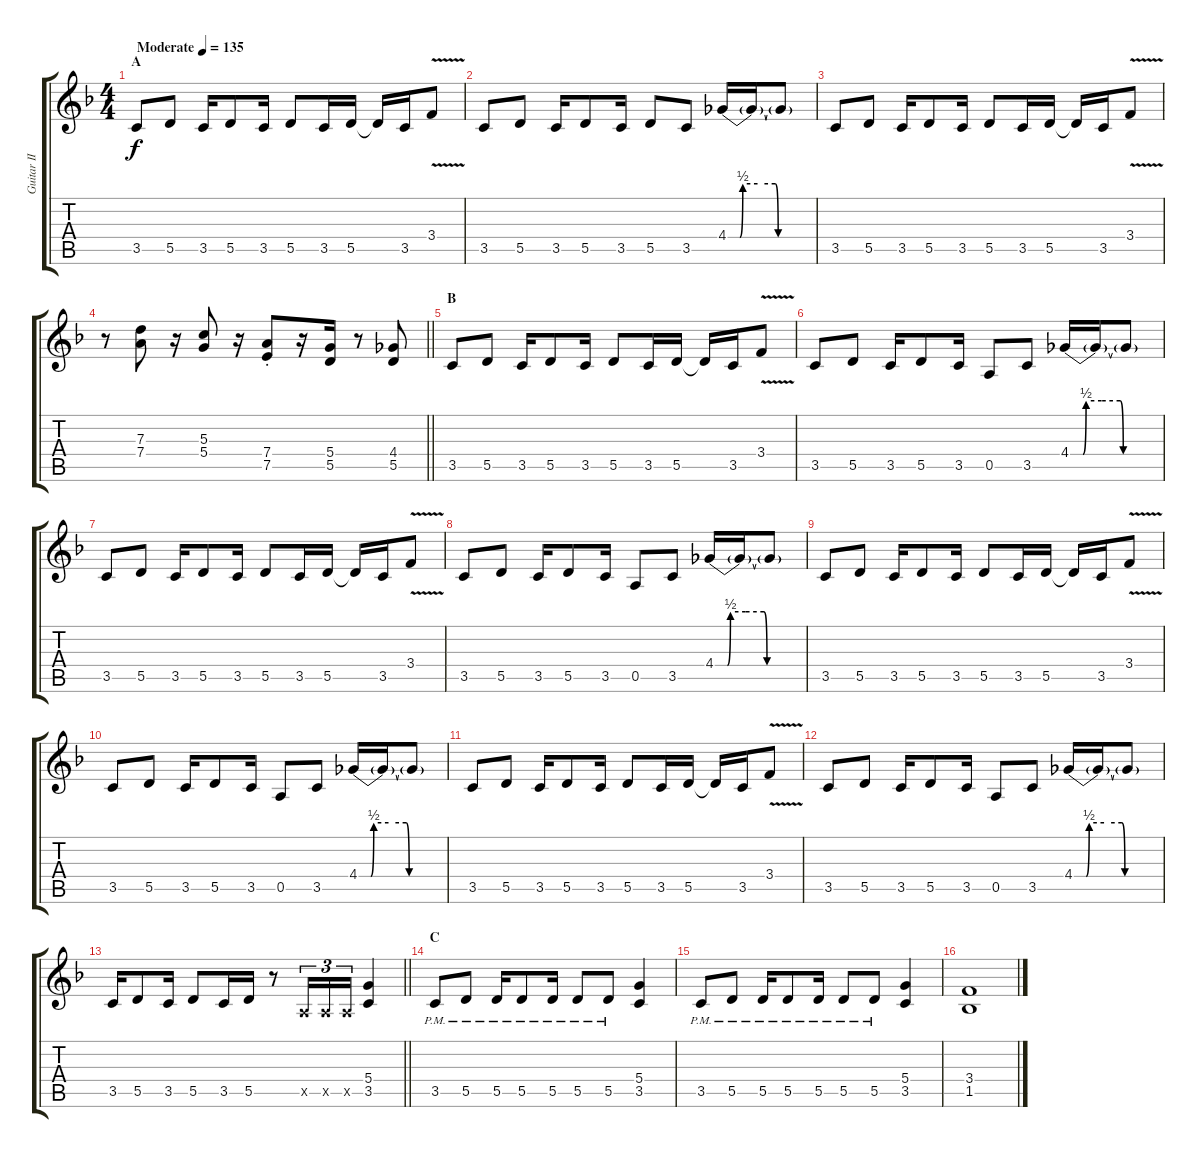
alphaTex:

\track ("Guitar II" "Guitar II") {instrument overdrivenguitar}
\staff {score tabs}
\tuning (E4 B3 G3 D3 A2 E2) {hide}
\ts (4 4)
\section ("" "A")
\tempo (135 "Moderate")
\clef g2
\ks f
3.5.8{dy f instrument overdrivenguitar} 5.5.8 3.5.16 5.5.8 3.5.16 5.5.8 3.5.16 5.5.16 5.5{t}.16 3.5.16 3.4{v}.8 |
3.5.8 5.5.8 3.5.16 5.5.8 3.5.16 5.5.8 3.5.8 4.4{be (custom 0 0 8 0 10 2 20 2 32 2 34 0 41 0 60 0)}.16 4.4{t}.16 4.4{t}.8 |
3.5.8 5.5.8 3.5.16 5.5.8 3.5.16 5.5.8 3.5.16 5.5.16 5.5{t}.16 3.5.16 3.4{v}.8 |
\barLineRight lightlight
r.8 (7.3 7.4).8 r.16 (5.3 5.4).8 r.16 (7.4{st} 7.5{st}).8 r.16 (5.4 5.5).16 r.8 (4.4 5.5).8 |
\section ("" "B")
3.5.8 5.5.8 3.5.16 5.5.8 3.5.16 5.5.8 3.5.16 5.5.16 5.5{t}.16 3.5.16 3.4{v}.8 |
3.5.8 5.5.8 3.5.16 5.5.8 3.5.16 0.5.8 3.5.8 4.4{be (custom 0 0 8 0 10 2 20 2 32 2 34 0 41 0 60 0)}.16 4.4{t}.16 4.4{t}.8 |
3.5.8 5.5.8 3.5.16 5.5.8 3.5.16 5.5.8 3.5.16 5.5.16 5.5{t}.16 3.5.16 3.4{v}.8 |
3.5.8 5.5.8 3.5.16 5.5.8 3.5.16 0.5.8 3.5.8 4.4{be (custom 0 0 8 0 10 2 20 2 32 2 34 0 41 0 60 0)}.16 4.4{t}.16 4.4{t}.8 |
3.5.8 5.5.8 3.5.16 5.5.8 3.5.16 5.5.8 3.5.16 5.5.16 5.5{t}.16 3.5.16 3.4{v}.8 |
3.5.8 5.5.8 3.5.16 5.5.8 3.5.16 0.5.8 3.5.8 4.4{be (custom 0 0 8 0 10 2 20 2 32 2 34 0 41 0 60 0)}.16 4.4{t}.16 4.4{t}.8 |
3.5.8 5.5.8 3.5.16 5.5.8 3.5.16 5.5.8 3.5.16 5.5.16 5.5{t}.16 3.5.16 3.4{v}.8 |
3.5.8 5.5.8 3.5.16 5.5.8 3.5.16 0.5.8 3.5.8 4.4{be (custom 0 0 8 0 10 2 20 2 32 2 34 0 41 0 60 0)}.16 4.4{t}.16 4.4{t}.8 |
\barLineRight lightlight
3.5.16 5.5.8 3.5.16 5.5.8 3.5.16 5.5.16 r.8 0.5{x}.16{tu (3 2)} 0.5{x}.16{tu (3 2)} 0.5{x}.16{tu (3 2)} (5.4 3.5).4 |
\section ("" "C")
3.5{pm}.8 5.5{pm}.8 5.5{pm}.16 5.5{pm}.8 5.5{pm}.16 5.5{pm}.8 5.5{pm}.8 (5.4 3.5).4 |
3.5{pm}.8 5.5{pm}.8 5.5{pm}.16 5.5{pm}.8 5.5{pm}.16 5.5{pm}.8 5.5{pm}.8 (5.4 3.5).4 |
(3.4 1.5).1
